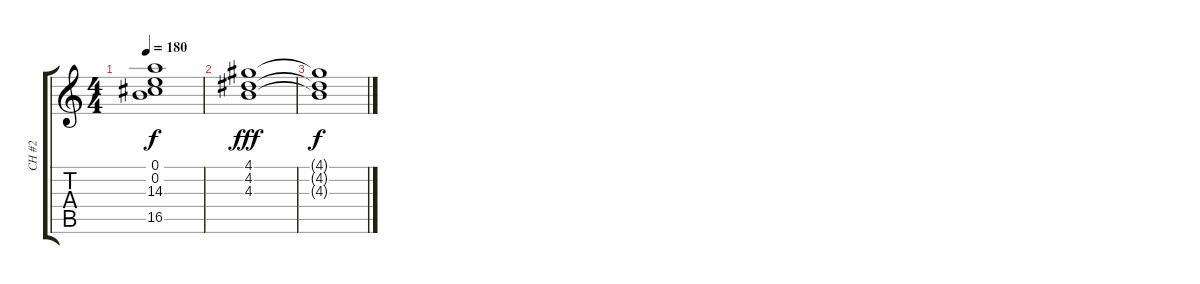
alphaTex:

\track ("CH #2" "CH #2") {instrument acousticguitarnylon}
\staff {score tabs}
\tuning (E4 B3 G3 D3 A2 E2) {hide}
\ts (4 4)
\tempo 180
\clef g2
\ks c
(0.1{t} 0.2{t} 14.3{t} 16.5{t}).1{dy f} |
(4.1 4.2 4.3).1{dy fff} |
(4.1{t} 4.2{t} 4.3{t}).1{dy f}
